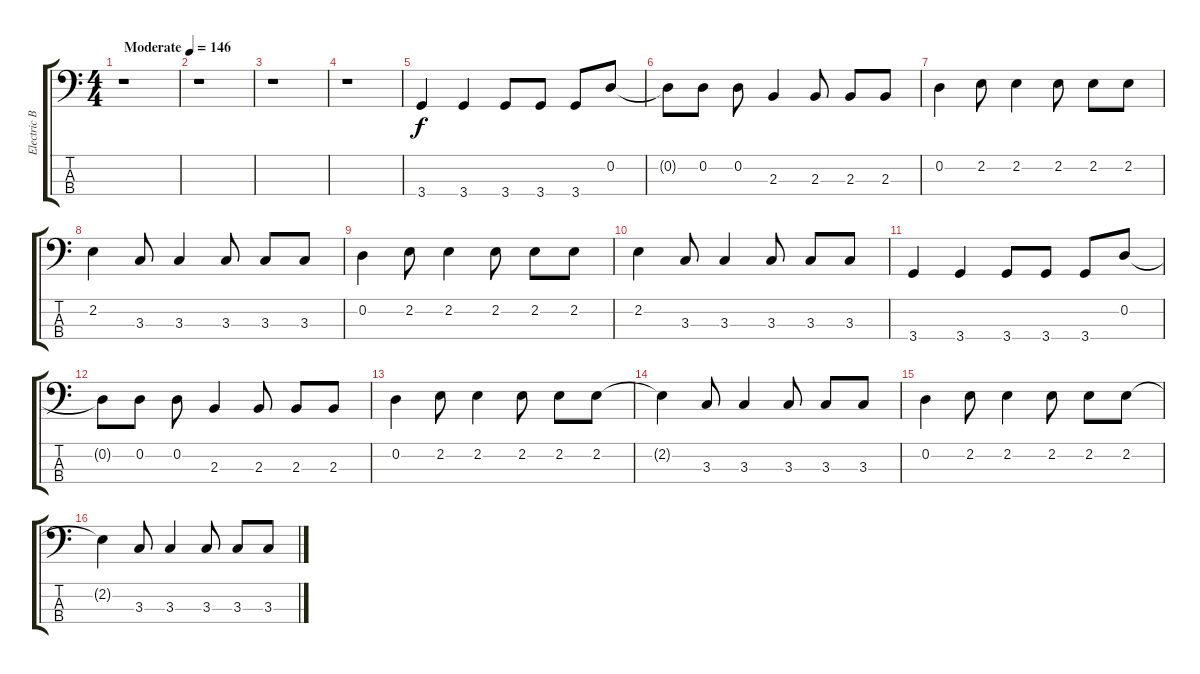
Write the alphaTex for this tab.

\track ("Electric Bass" "Electric B") {instrument electricbassfinger}
\staff {score tabs}
\tuning (G2 D2 A1 E1) {hide}
\ts (4 4)
\tempo (146 "Moderate")
\clef f4
\ks c
r.1{dy f instrument electricbassfinger} |
r.1 |
r.1 |
r.1 |
3.4.4 3.4.4 3.4.8 3.4.8 3.4.8 0.2.8 |
0.2{t}.8 0.2.8 0.2.8 2.3.4 2.3.8 2.3.8 2.3.8 |
0.2.4 2.2.8 2.2.4 2.2.8 2.2.8 2.2.8 |
2.2.4 3.3.8 3.3.4 3.3.8 3.3.8 3.3.8 |
0.2.4 2.2.8 2.2.4 2.2.8 2.2.8 2.2.8 |
2.2.4 3.3.8 3.3.4 3.3.8 3.3.8 3.3.8 |
3.4.4 3.4.4 3.4.8 3.4.8 3.4.8 0.2.8 |
0.2{t}.8 0.2.8 0.2.8 2.3.4 2.3.8 2.3.8 2.3.8 |
0.2.4 2.2.8 2.2.4 2.2.8 2.2.8 2.2.8 |
2.2{t}.4 3.3.8 3.3.4 3.3.8 3.3.8 3.3.8 |
0.2.4 2.2.8 2.2.4 2.2.8 2.2.8 2.2.8 |
2.2{t}.4 3.3.8 3.3.4 3.3.8 3.3.8 3.3.8
